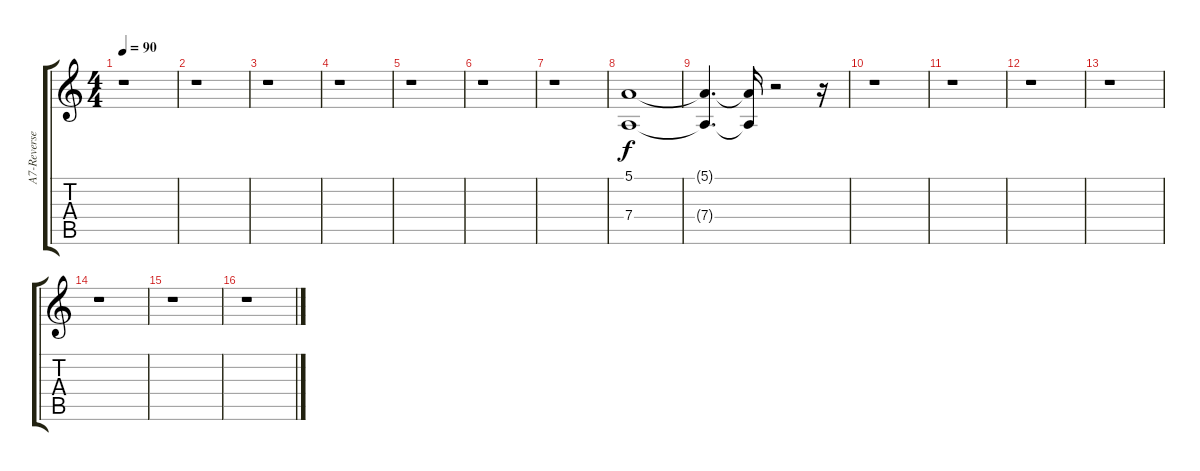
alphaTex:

\track ("A7-Reverse Cym." "A7-Reverse") {instrument reversecymbal}
\staff {score tabs}
\tuning (E4 B3 G3 D3 A2 E2) {hide}
\ts (4 4)
\tempo 90
\clef g2
\ks c
r.1{dy f} |
r.1 |
r.1 |
r.1 |
r.1 |
r.1 |
r.1 |
(5.1 7.4).1 |
(5.1{t} 7.4{t}).4{d} (5.1{t} 7.4{t}).16 r.2 r.16 |
r.1 |
r.1 |
r.1 |
r.1 |
r.1 |
r.1 |
r.1
